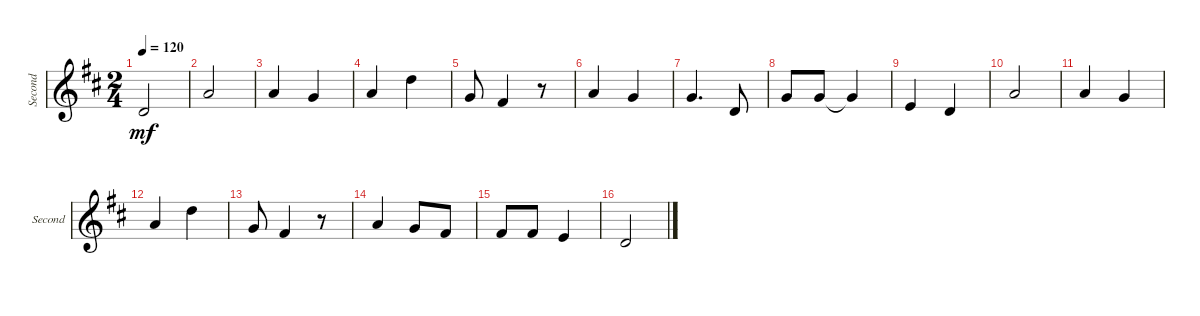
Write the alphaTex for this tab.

\defaultSystemsLayout 4
\bracketExtendMode groupsimilarinstruments
\singleTrackTrackNamePolicy allsystems
\multiTrackTrackNamePolicy allsystems
\otherSystemsTrackNameOrientation horizontal
\track ("Second" "Second") {instrument acousticguitarsteel}
\staff {score}
\tuning (E4 B3 G3 D3 A2 E2)
\ts (2 4)
\tempo 120
\clef g2
\scale
0.333333
\ks d
0.4{t}.2{lyrics (0 "") lyrics (1 "") lyrics (2 "") lyrics (3 "") lyrics (4 "") dy mf} |
\scale
0.333333 2.3.2 |
\scale
0.333333 2.3.4 0.3.4 |
\scale
0.333333 7.4.4 3.2.4 |
\scale
0.333333 0.3.8 4.4.4 r.8 |
\scale
0.333333 2.3.4 5.4.4 |
\scale
0.333333 10.5.4{d} 0.4.8 |
\scale
0.333333 5.4.8 5.4.8 5.4{t}.4 |
\scale
0.333333 7.5.4 0.4.4 |
\scale
0.333333 2.3.2 |
\scale
0.333333 2.3.4 0.3.4 |
\scale
0.333333 7.4.4 3.2.4 |
\scale
0.333333 0.3.8 4.4.4 r.8 |
\scale
0.333333 2.3.4 0.3.8 4.4.8 |
9.5.8 9.5.8 2.4.4 |
0.4.2{lyrics (0 "") lyrics (1 "") lyrics (2 "") lyrics (3 "") lyrics (4 "")}
